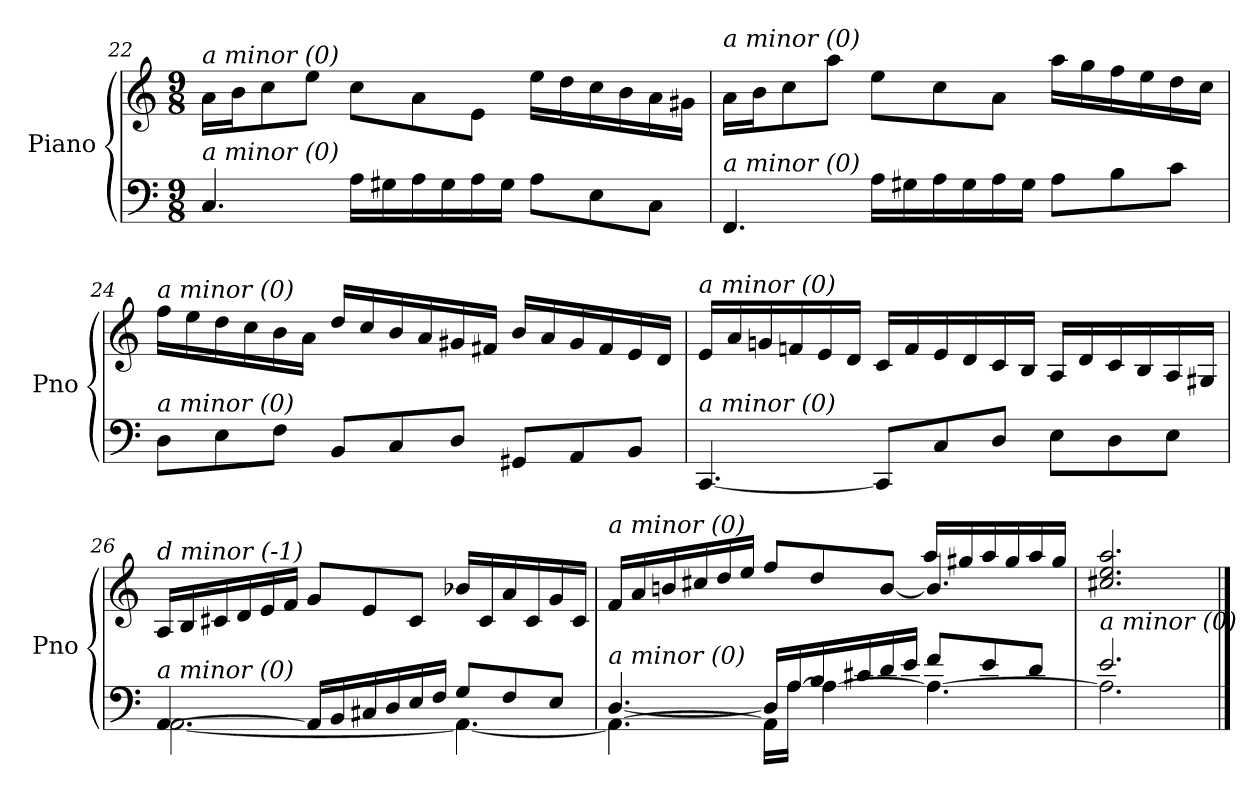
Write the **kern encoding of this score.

**kern	**kern
*part1	*part1
*staff2	*staff1
*I"Piano	*
*I'Pno	*
*clefF4	*clefG2
*k[]	*k[]
*M9/8	*M9/8
=22	=22
!	!LO:TX:i:t=a minor (0)
!LO:TX:i:t=a minor (0)	!
4.C/	16a\LL
.	16b\J
.	8cc\
.	8ee\J
16A\LL	8cc\L
16G#X\	.
16A\	8a\
16G#\	.
16A\	8e\J
16G#\JJ	.
8A\L	16ee\LL
.	16dd\
8E\	16cc\
.	16b\
8C\J	16a\
.	16g#X\JJ
!!LO:LB:g=z
=23	=23
!	!LO:TX:i:t=a minor (0)
!LO:TX:i:t=a minor (0)	!
4.FF/	16a\LL
.	16b\J
.	8cc\
.	8aa\J
16A\LL	8ee\L
16G#X\	.
16A\	8cc\
16G#\	.
16A\	8a\J
16G#\JJ	.
8A\L	16aa\LL
.	16gg\
8B\	16ff\
.	16ee\
8c\J	16dd\
.	16cc\JJ
=24	=24
!	!LO:TX:i:t=a minor (0)
!LO:TX:i:t=a minor (0)	!
8D\L	16ff\LL
.	16ee\
8E\	16dd\
.	16cc\
8F\J	16b\
.	16a\JJ
8BB/L	16dd/LL
.	16cc/
8C/	16b/
.	16a/
8D/J	16g#X/
.	16f#X/JJ
8GG#X/L	16b/LL
.	16a/
8AA/	16g#/
.	16f#/
8BB/J	16e/
.	16d/JJ
!!LO:LB:g=z
=25	=25
!	!LO:TX:i:t=a minor (0)
!LO:TX:i:t=a minor (0)	!
[4.CC/	16e/LL
.	16a/
.	16gn/
.	16fn/
.	16e/
.	16d/JJ
8CC/L]	16c/LL
.	16f/
8C/	16e/
.	16d/
8D/J	16c/
.	16B/JJ
8E\L	16A/LL
.	16d/
8D\	16c/
.	16B/
8E\J	16A/
.	16G#X/JJ
!!LO:LB:g=z
=26	=26
*^	*
!	!	!LO:TX:i:t=d minor (-1)
!LO:TX:i:t=a minor (0)	!	!
[4.AA/	[2.AA\	16A/LL
.	.	16B/
.	.	16c#X/
.	.	16d/
.	.	16e/
.	.	16f/JJ
16AA/LL]	.	8g/L
16BB/	.	.
16C#X/	.	8e/
16D/	.	.
16E/	.	8c#/J
16F/JJ	.	.
8G/L	4.AA\_	16b-X/LL
.	.	16c#/
8F/	.	16a/
.	.	16c#/
8E/J	.	16g/
.	.	16c#/JJ
=27	=27	=27
*	*^	*^
!	!	!	!LO:TX:i:t=a minor (0)	!
!LO:TX:i:t=a minor (0)	!	!	!	!
2.ryy	[4.D/	4.AA\_	16f/LL	2.ryy
.	.	.	16a/	.
.	.	.	16bn/	.
.	.	.	16cc#X/	.
.	.	.	16dd/	.
.	.	.	16ee/JJ	.
.	16D/LL]	16AA\LL]	8ff/L	.
.	16A/	[16A\JJ	.	.
.	16B/	4A\_	8dd/	.
.	16c#X/	.	.	.
.	16d/	.	[8b/J	.
.	16e/JJ	.	.	.
4.ryy	8f/L	4.A\_	4.b/]	16aa/LL
.	.	.	.	16gg#X/
.	8e/	.	.	16aa/
.	.	.	.	16gg#/
.	8d/J	.	.	16aa/
.	.	.	.	16gg#/JJ
*	*v	*v	*	*
=28	=28	=28	=28
!	!	!LO:TX:i:t=A major (3)	!
!LO:TX:i:t=a minor (0)	!	!	!
*	*	*v	*v
2.e/	2.A\]	2.cc#X/ 2.ee/ 2.aa/
*v	*v	*
==	==
*-	*-
